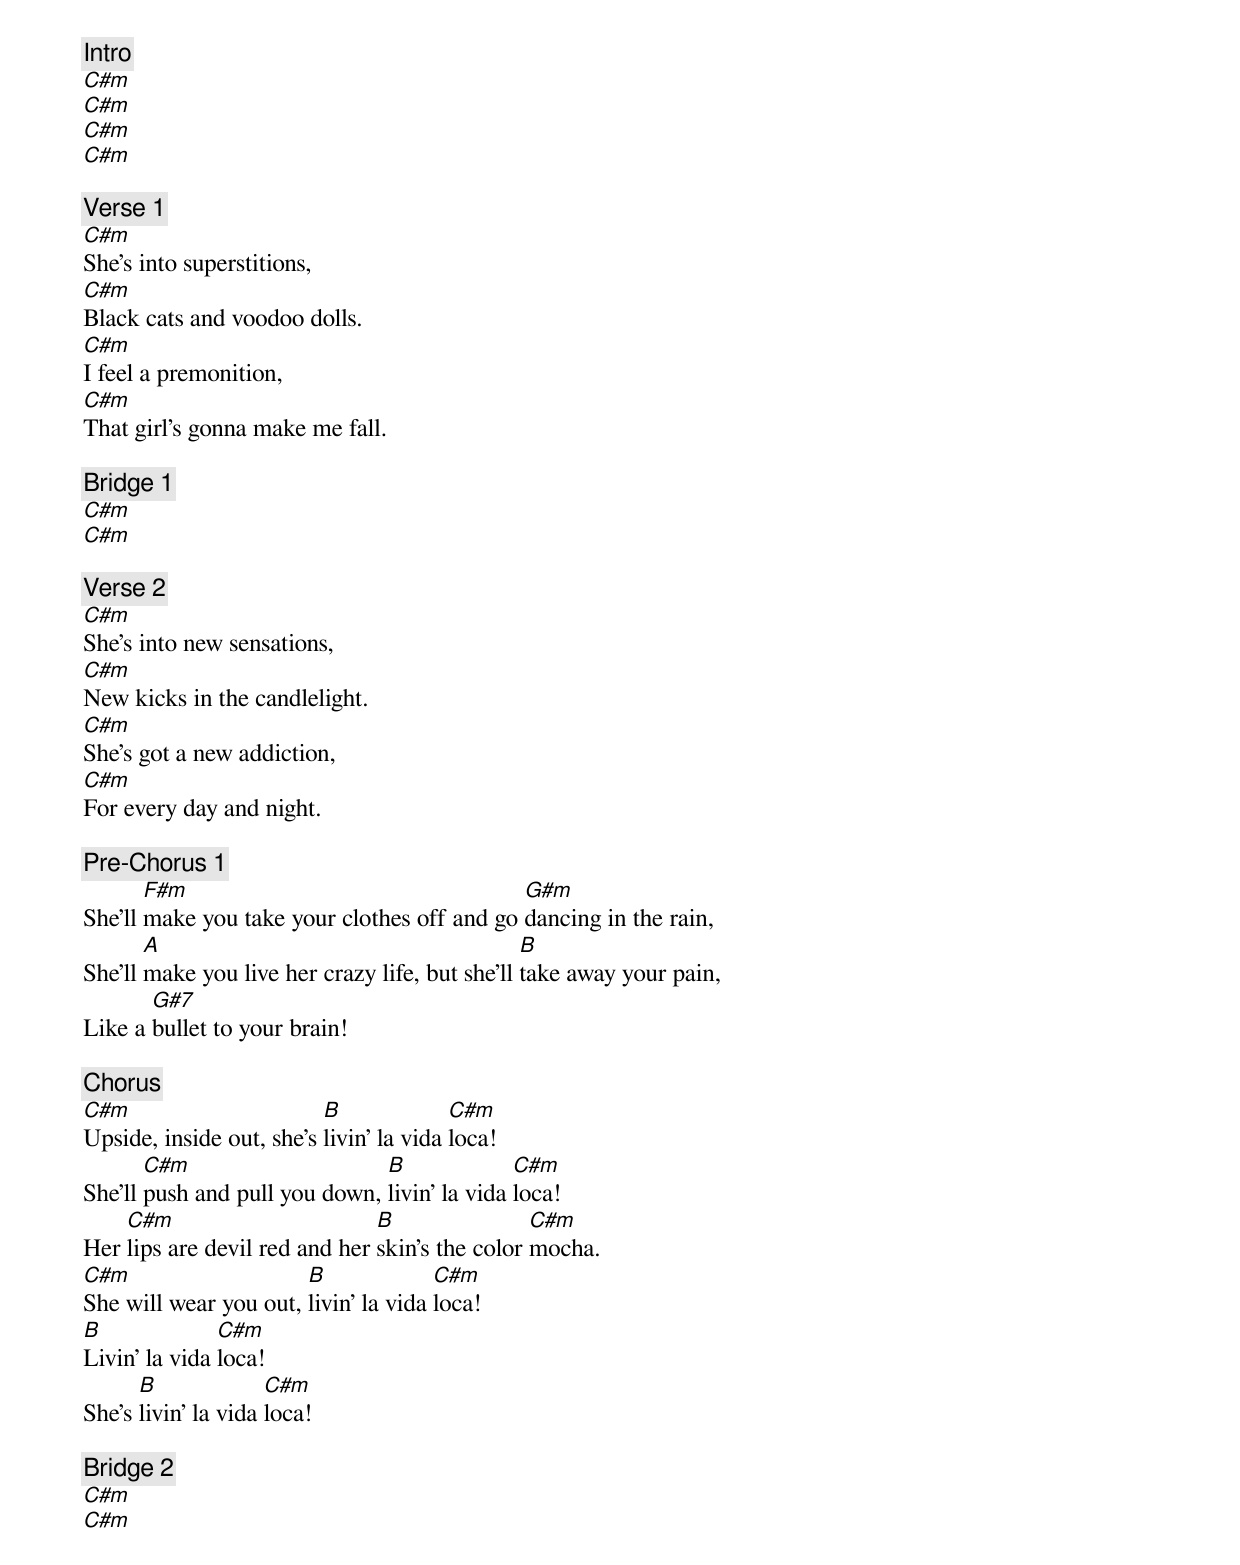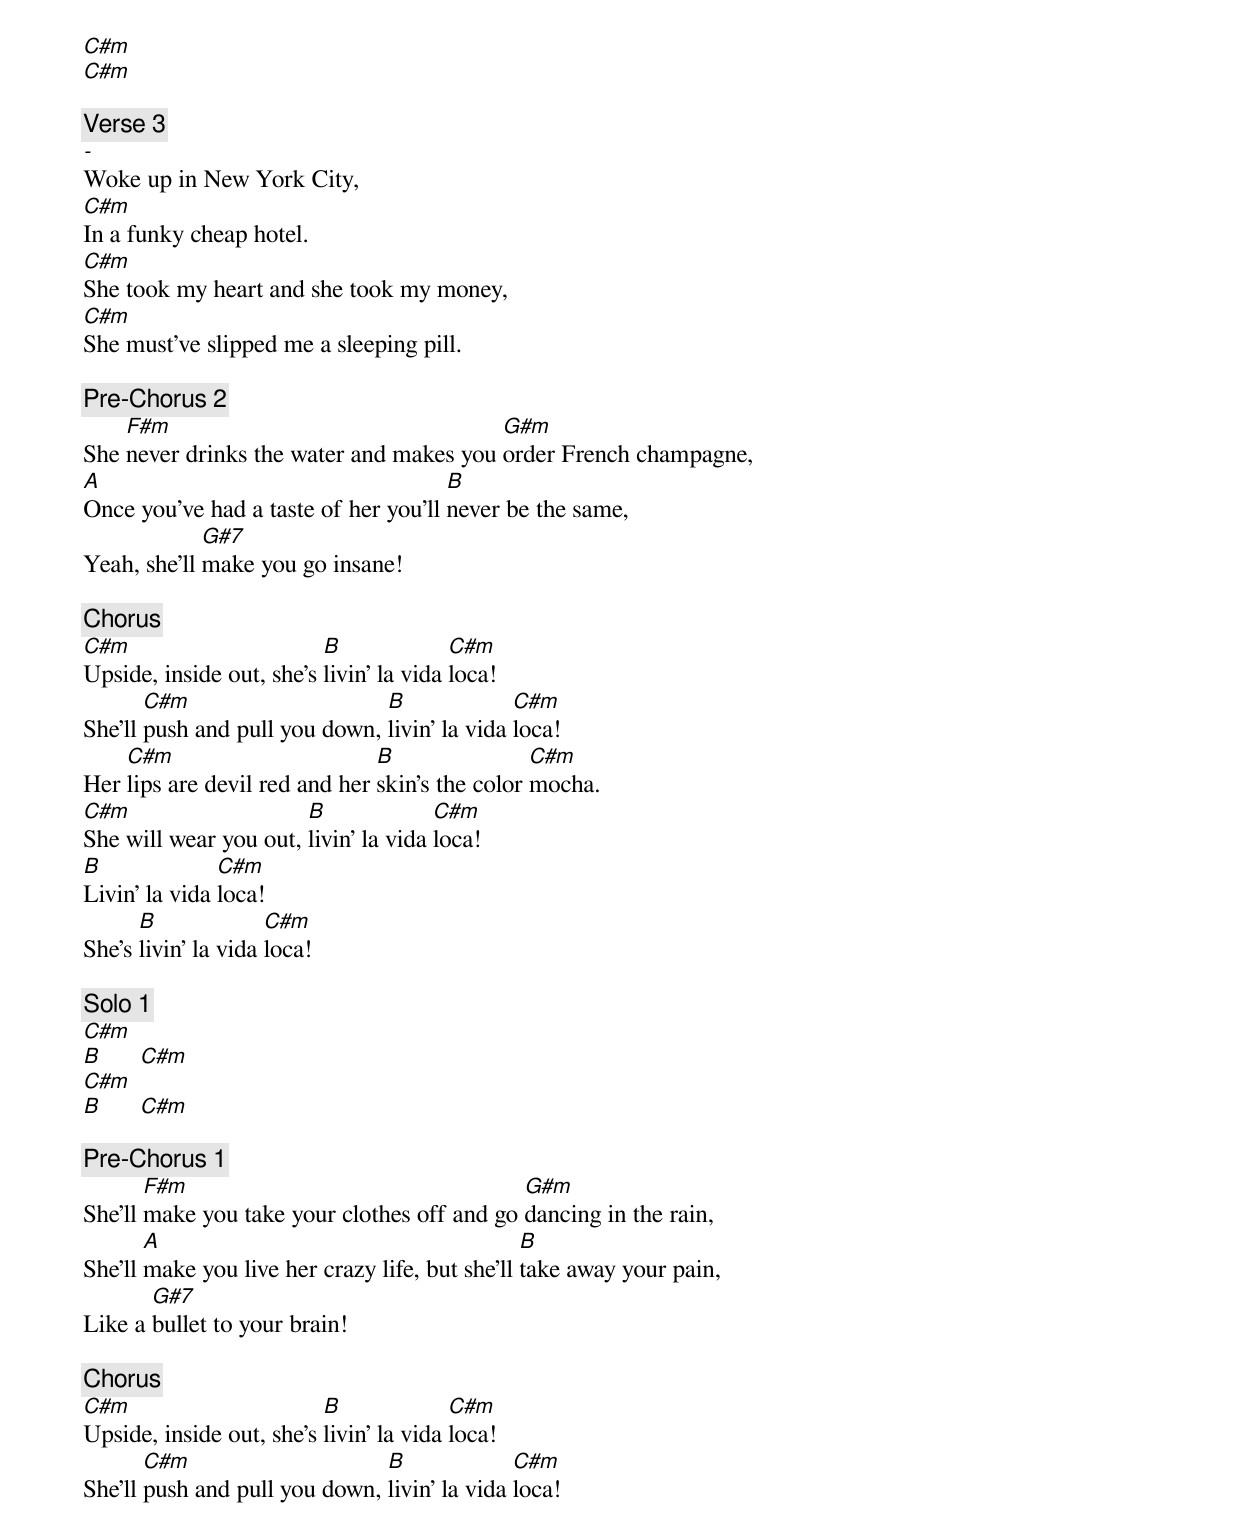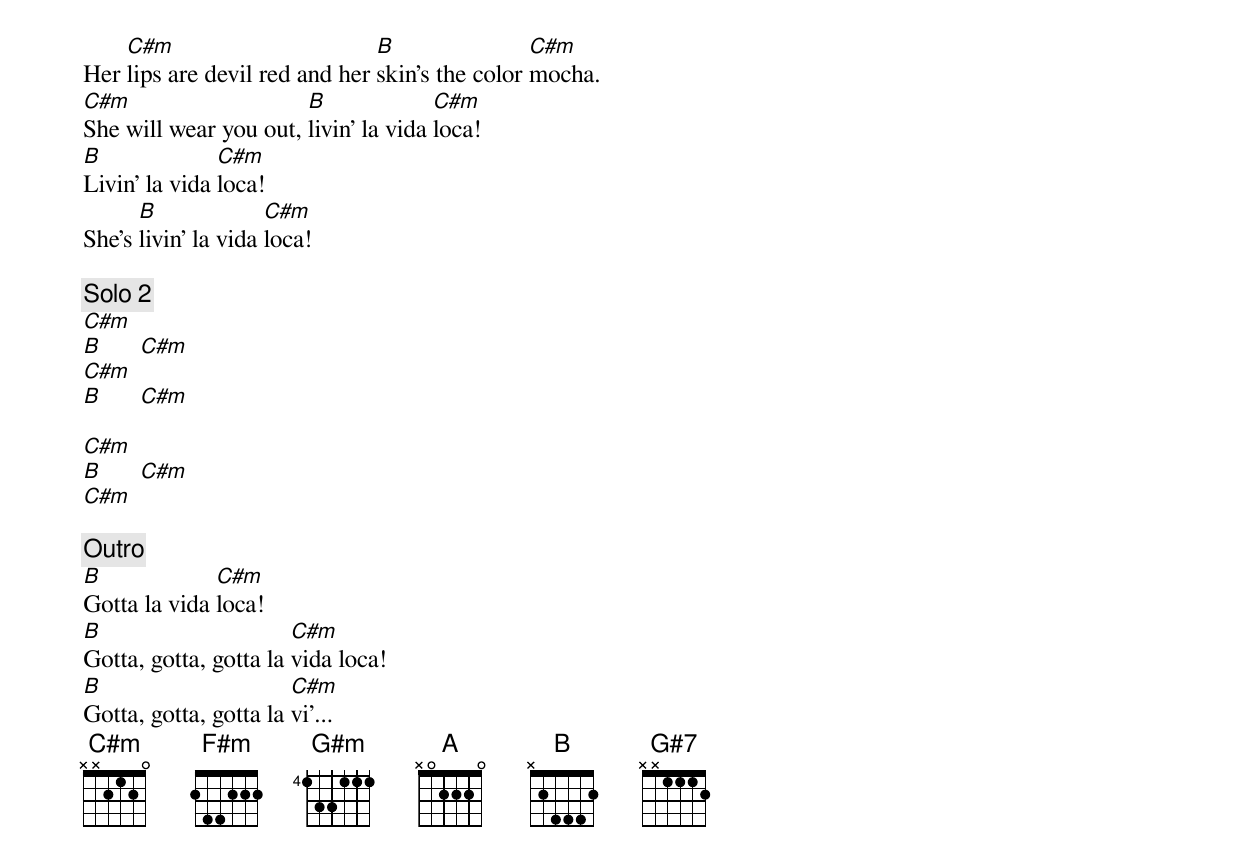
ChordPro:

{c: Intro}
[C#m]
[C#m]
[C#m]
[C#m]

{c: Verse 1}
[C#m]She's into superstitions,
[C#m]Black cats and voodoo dolls.
[C#m]I feel a premonition,
[C#m]That girl's gonna make me fall.

{c: Bridge 1}
[C#m]
[C#m]

{c: Verse 2}
[C#m]She's into new sensations,
[C#m]New kicks in the candlelight.
[C#m]She's got a new addiction,
[C#m]For every day and night.

{c: Pre-Chorus 1}
She'll [F#m]make you take your clothes off and go [G#m]dancing in the rain,
She'll [A]make you live her crazy life, but she'll [B]take away your pain,
Like a [G#7]bullet to your brain!

{c: Chorus}
[C#m]Upside, inside out, she's [B]livin' la vida [C#m]loca!
She'll [C#m]push and pull you down, [B]livin' la vida [C#m]loca!
Her [C#m]lips are devil red and her [B]skin's the color [C#m]mocha.
[C#m]She will wear you out, [B]livin' la vida [C#m]loca!
[B]Livin' la vida [C#m]loca!
She's [B]livin' la vida [C#m]loca!

{c: Bridge 2}
[C#m]
[C#m]
[C#m]
[C#m]

{c: Verse 3}
[-]Woke up in New York City,
[C#m]In a funky cheap hotel.
[C#m]She took my heart and she took my money,
[C#m]She must've slipped me a sleeping pill.

{c: Pre-Chorus 2}
She [F#m]never drinks the water and makes you [G#m]order French champagne,
[A]Once you've had a taste of her you'll [B]never be the same,
Yeah, she'll [G#7]make you go insane!

{c: Chorus}
[C#m]Upside, inside out, she's [B]livin' la vida [C#m]loca!
She'll [C#m]push and pull you down, [B]livin' la vida [C#m]loca!
Her [C#m]lips are devil red and her [B]skin's the color [C#m]mocha.
[C#m]She will wear you out, [B]livin' la vida [C#m]loca!
[B]Livin' la vida [C#m]loca!
She's [B]livin' la vida [C#m]loca!

{c: Solo 1}
[C#m]
[B]      [C#m]
[C#m]
[B]      [C#m]

{c: Pre-Chorus 1}
She'll [F#m]make you take your clothes off and go [G#m]dancing in the rain,
She'll [A]make you live her crazy life, but she'll [B]take away your pain,
Like a [G#7]bullet to your brain!

{c: Chorus}
[C#m]Upside, inside out, she's [B]livin' la vida [C#m]loca!
She'll [C#m]push and pull you down, [B]livin' la vida [C#m]loca!
Her [C#m]lips are devil red and her [B]skin's the color [C#m]mocha.
[C#m]She will wear you out, [B]livin' la vida [C#m]loca!
[B]Livin' la vida [C#m]loca!
She's [B]livin' la vida [C#m]loca!

{c: Solo 2}
[C#m]
[B]      [C#m]
[C#m]
[B]      [C#m]

[C#m]
[B]      [C#m]
[C#m]

{c: Outro}
[B]Gotta la vida [C#m]loca!
[B]Gotta, gotta, gotta la [C#m]vida loca!
[B]Gotta, gotta, gotta la [C#m]vi'...
